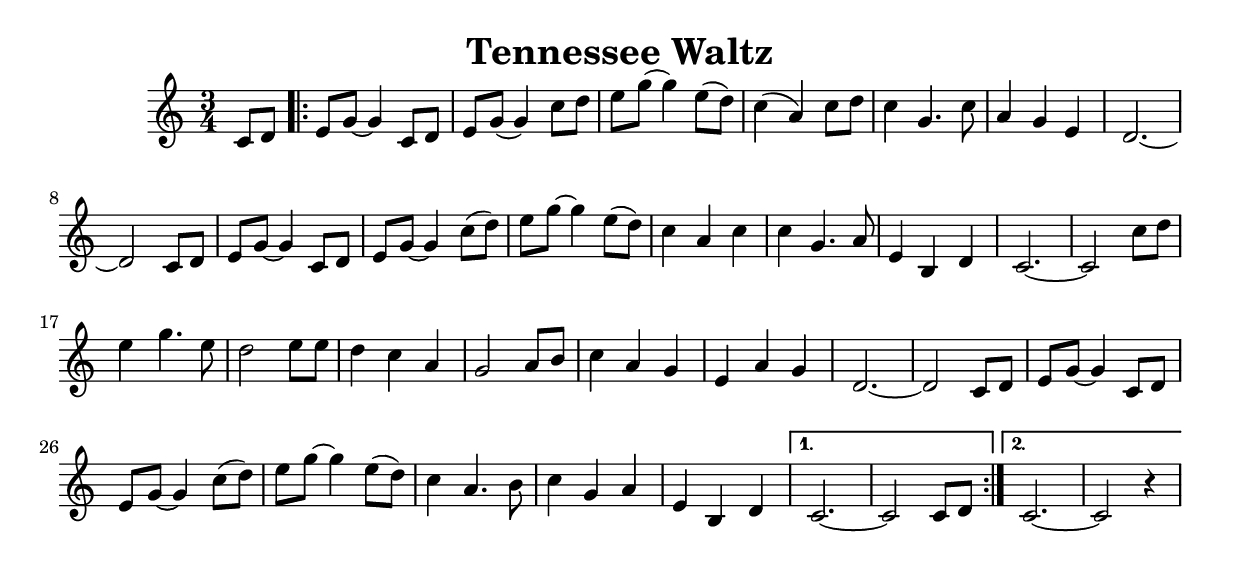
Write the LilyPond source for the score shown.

\include "predefined-guitar-fretboards.ly"

\header {
	title = "Tennessee Waltz"

}

flute = \new Staff {
	\relative c' {
		\clef treble
		\key c \major
		\time 3/4

		\partial 4
		c8 d
		\repeat volta 2 {
			e8 g8~ g4 c,8 d8
			e8 g( g4) c8 d8
			e8 g( g4) e8( d8)

			c4( a) c8 d |
			c4 g4. c8
			a4 g e
			d2.~ d2
			c8 d8

			e8 g8~ g4 c,8 d8
			e8 g8~ g4 c8( d8)

			e8 g8~ g4 e8( d8)
			c4 a4 c4

			c4 g4. a8
			e4 b4 d4
			c2.~ c2 c'8 d8
			e4 g4. e8
			d2 e8 e8

			d4 c a
			g2 a8 b8
			c4 a g
			e a g
			d2.~ d2 c8 d8

			e8 g8~ g4 c,8 d8
			e8 g8~ g4 c8( d8)
			e8 g8~ g4 e8( d8)
			c4 a4. b8

			c4 g4 a4
			e4 b4 d4 |
		}
		\alternative {
			{ c2.~ c2 c8 d8  }
			{ c2.~ c2 r4  }
		}
	}
}

\score {
	\flute
}

